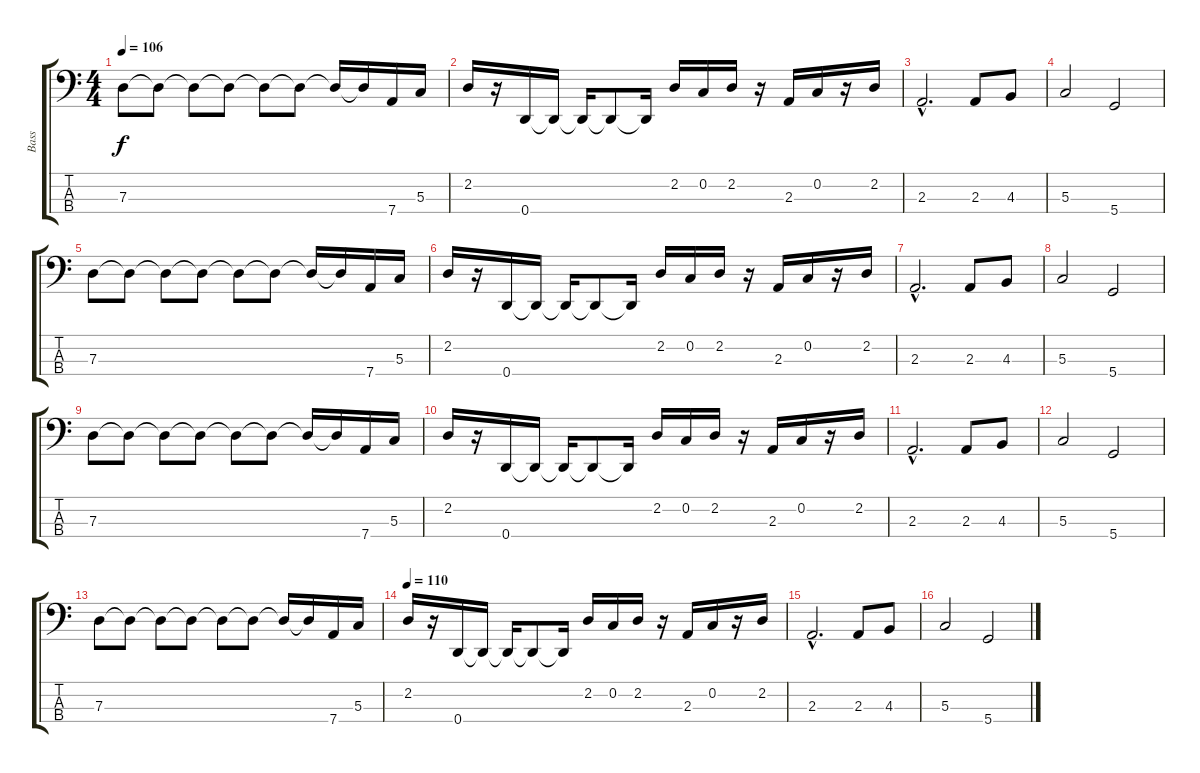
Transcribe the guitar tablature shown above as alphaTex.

\track ("Bass" "Bass") {instrument electricbasspick}
\staff {score tabs}
\tuning (F2 C2 G1 D1) {hide}
\ts (4 4)
\tempo 106
\clef f4
\ks c
7.3.8{dy f} 7.3{t}.8 7.3{t}.8 7.3{t}.8 7.3{t}.8 7.3{t}.8 7.3{t}.16 7.3{t}.16 7.4.16 5.3.16 |
2.2.16 r.16 0.4.16 0.4{t}.16 0.4{t}.16 0.4{t}.8 0.4{t}.16 2.2.16 0.2.16 2.2.16 r.16 2.3.16 0.2.16 r.16 2.2.16 |
2.3{hac}.2{d} 2.3.8 4.3.8 |
5.3.2 5.4.2 |
7.3.8 7.3{t}.8 7.3{t}.8 7.3{t}.8 7.3{t}.8 7.3{t}.8 7.3{t}.16 7.3{t}.16 7.4.16 5.3.16 |
2.2.16 r.16 0.4.16 0.4{t}.16 0.4{t}.16 0.4{t}.8 0.4{t}.16 2.2.16 0.2.16 2.2.16 r.16 2.3.16 0.2.16 r.16 2.2.16 |
2.3{hac}.2{d} 2.3.8 4.3.8 |
5.3.2 5.4.2 |
7.3.8 7.3{t}.8 7.3{t}.8 7.3{t}.8 7.3{t}.8 7.3{t}.8 7.3{t}.16 7.3{t}.16 7.4.16 5.3.16 |
2.2.16 r.16 0.4.16 0.4{t}.16 0.4{t}.16 0.4{t}.8 0.4{t}.16 2.2.16 0.2.16 2.2.16 r.16 2.3.16 0.2.16 r.16 2.2.16 |
2.3{hac}.2{d} 2.3.8 4.3.8 |
5.3.2 5.4.2 |
7.3.8 7.3{t}.8 7.3{t}.8 7.3{t}.8 7.3{t}.8 7.3{t}.8 7.3{t}.16 7.3{t}.16 7.4.16 5.3.16 |
\tempo 110
2.2.16 r.16 0.4.16 0.4{t}.16 0.4{t}.16 0.4{t}.8 0.4{t}.16 2.2.16 0.2.16 2.2.16 r.16 2.3.16 0.2.16 r.16 2.2.16 |
2.3{hac}.2{d} 2.3.8 4.3.8 |
5.3.2 5.4.2
